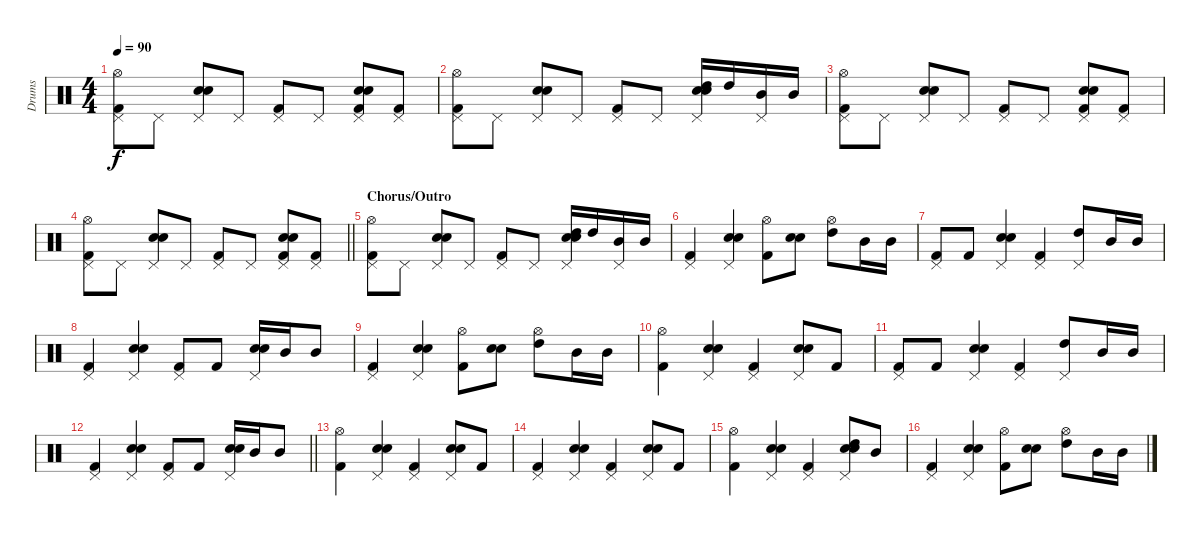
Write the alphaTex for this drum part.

\track ("Drums" "Drums") {instrument percussion}
\staff {score}
\articulation defaults
\ts (4 4)
\tempo 90
\clef neutral
\ks c
("Hi-Hat (open)" "Kick (hit) 2" "Pedal Hi-Hat (hit)").8{dy f} "Pedal Hi-Hat (hit)".8 ("Snare (hit) 2" "Electric Snare (hit)" "Pedal Hi-Hat (hit)").8 "Pedal Hi-Hat (hit)".8 ("Kick (hit) 2" "Pedal Hi-Hat (hit)").8 "Pedal Hi-Hat (hit)".8 ("Snare (hit) 2" "Electric Snare (hit)" "Kick (hit) 2" "Pedal Hi-Hat (hit)").8 ("Kick (hit) 2" "Pedal Hi-Hat (hit)").8 |
("Hi-Hat (open)" "Kick (hit) 2" "Pedal Hi-Hat (hit)").8 "Pedal Hi-Hat (hit)".8 ("Snare (hit) 2" "Electric Snare (hit)" "Pedal Hi-Hat (hit)").8 "Pedal Hi-Hat (hit)".8 ("Kick (hit) 2" "Pedal Hi-Hat (hit)").8 "Pedal Hi-Hat (hit)".8 ("Snare (hit) 2" "Electric Snare (hit)" "High Tom (hit)" "Pedal Hi-Hat (hit)").16 "High Tom (hit)".16 ("Mid Tom (hit)" "Pedal Hi-Hat (hit)").16 "Mid Tom (hit)".16 |
("Hi-Hat (open)" "Kick (hit) 2" "Pedal Hi-Hat (hit)").8 "Pedal Hi-Hat (hit)".8 ("Snare (hit) 2" "Electric Snare (hit)" "Pedal Hi-Hat (hit)").8 "Pedal Hi-Hat (hit)".8 ("Kick (hit) 2" "Pedal Hi-Hat (hit)").8 "Pedal Hi-Hat (hit)".8 ("Snare (hit) 2" "Electric Snare (hit)" "Kick (hit) 2" "Pedal Hi-Hat (hit)").8 ("Kick (hit) 2" "Pedal Hi-Hat (hit)").8 |
\barLineRight lightlight
("Hi-Hat (open)" "Kick (hit) 2" "Pedal Hi-Hat (hit)").8 "Pedal Hi-Hat (hit)".8 ("Snare (hit) 2" "Electric Snare (hit)" "Pedal Hi-Hat (hit)").8 "Pedal Hi-Hat (hit)".8 ("Kick (hit) 2" "Pedal Hi-Hat (hit)").8 "Pedal Hi-Hat (hit)".8 ("Snare (hit) 2" "Electric Snare (hit)" "Kick (hit) 2" "Pedal Hi-Hat (hit)").8 ("Kick (hit) 2" "Pedal Hi-Hat (hit)").8 |
\section ("" "Chorus/Outro")
("Hi-Hat (open)" "Kick (hit) 2" "Pedal Hi-Hat (hit)").8 "Pedal Hi-Hat (hit)".8 ("Snare (hit) 2" "Electric Snare (hit)" "Pedal Hi-Hat (hit)").8 "Pedal Hi-Hat (hit)".8 ("Kick (hit) 2" "Pedal Hi-Hat (hit)").8 "Pedal Hi-Hat (hit)".8 ("Snare (hit) 2" "Electric Snare (hit)" "High Tom (hit)" "Pedal Hi-Hat (hit)").16 "High Tom (hit)".16 ("Mid Tom (hit)" "Pedal Hi-Hat (hit)").16 "Mid Tom (hit)".16 |
("Kick (hit) 2" "Pedal Hi-Hat (hit)").4 ("Snare (hit) 2" "Electric Snare (hit)" "Pedal Hi-Hat (hit)").4 ("Hi-Hat (open)" "Kick (hit) 2").8 ("Snare (hit) 2" "Electric Snare (hit)").8 ("Hi-Hat (open)" "High Tom (hit)").8 "Mid Tom (hit)".16 "Mid Tom (hit)".16 |
("Kick (hit) 2" "Pedal Hi-Hat (hit)").8 "Kick (hit) 2".8 ("Snare (hit) 2" "Electric Snare (hit)" "Pedal Hi-Hat (hit)").4 ("Kick (hit) 2" "Pedal Hi-Hat (hit)").4 ("High Tom (hit)" "Pedal Hi-Hat (hit)").8 "Mid Tom (hit)".16 "Mid Tom (hit)".16 |
("Kick (hit) 2" "Pedal Hi-Hat (hit)").4 ("Snare (hit) 2" "Electric Snare (hit)" "Pedal Hi-Hat (hit)").4 ("Kick (hit) 2" "Pedal Hi-Hat (hit)").8 "Kick (hit) 2".8 ("Snare (hit) 2" "Electric Snare (hit)" "Pedal Hi-Hat (hit)").16 "Mid Tom (hit)".16 "Mid Tom (hit)".8 |
("Kick (hit) 2" "Pedal Hi-Hat (hit)").4 ("Snare (hit) 2" "Electric Snare (hit)" "Pedal Hi-Hat (hit)").4 ("Hi-Hat (open)" "Kick (hit) 2").8 ("Snare (hit) 2" "Electric Snare (hit)").8 ("Hi-Hat (open)" "High Tom (hit)").8 "Mid Tom (hit)".16 "Mid Tom (hit)".16 |
("Hi-Hat (open)" "Kick (hit) 2").4 ("Snare (hit) 2" "Electric Snare (hit)" "Pedal Hi-Hat (hit)").4 ("Kick (hit) 2" "Pedal Hi-Hat (hit)").4 ("Snare (hit) 2" "Electric Snare (hit)" "Pedal Hi-Hat (hit)").8 "Kick (hit) 2".8 |
("Kick (hit) 2" "Pedal Hi-Hat (hit)").8 "Kick (hit) 2".8 ("Snare (hit) 2" "Electric Snare (hit)" "Pedal Hi-Hat (hit)").4 ("Kick (hit) 2" "Pedal Hi-Hat (hit)").4 ("High Tom (hit)" "Pedal Hi-Hat (hit)").8 "Mid Tom (hit)".16 "Mid Tom (hit)".16 |
\barLineRight lightlight
("Kick (hit) 2" "Pedal Hi-Hat (hit)").4 ("Snare (hit) 2" "Electric Snare (hit)" "Pedal Hi-Hat (hit)").4 ("Kick (hit) 2" "Pedal Hi-Hat (hit)").8 "Kick (hit) 2".8 ("Snare (hit) 2" "Electric Snare (hit)" "Pedal Hi-Hat (hit)").16 "Mid Tom (hit)".16 "Mid Tom (hit)".8 |
("Hi-Hat (open)" "Kick (hit) 2").4 ("Snare (hit) 2" "Electric Snare (hit)" "Pedal Hi-Hat (hit)").4 ("Kick (hit) 2" "Pedal Hi-Hat (hit)").4 ("Snare (hit) 2" "Electric Snare (hit)" "Pedal Hi-Hat (hit)").8 "Kick (hit) 2".8 |
("Kick (hit) 2" "Pedal Hi-Hat (hit)").4 ("Snare (hit) 2" "Electric Snare (hit)" "Pedal Hi-Hat (hit)").4 ("Kick (hit) 2" "Pedal Hi-Hat (hit)").4 ("Snare (hit) 2" "Electric Snare (hit)" "Pedal Hi-Hat (hit)").8 "Kick (hit) 2".8 |
("Hi-Hat (open)" "Kick (hit) 2").4 ("Snare (hit) 2" "Electric Snare (hit)" "Pedal Hi-Hat (hit)").4 ("Kick (hit) 2" "Pedal Hi-Hat (hit)").4 ("Snare (hit) 2" "Electric Snare (hit)" "High Tom (hit)" "Pedal Hi-Hat (hit)").8 "Mid Tom (hit)".8 |
("Kick (hit) 2" "Pedal Hi-Hat (hit)").4 ("Snare (hit) 2" "Electric Snare (hit)" "Pedal Hi-Hat (hit)").4 ("Hi-Hat (open)" "Kick (hit) 2").8 ("Snare (hit) 2" "Electric Snare (hit)").8 ("Hi-Hat (open)" "High Tom (hit)").8 "Mid Tom (hit)".16 "Mid Tom (hit)".16
